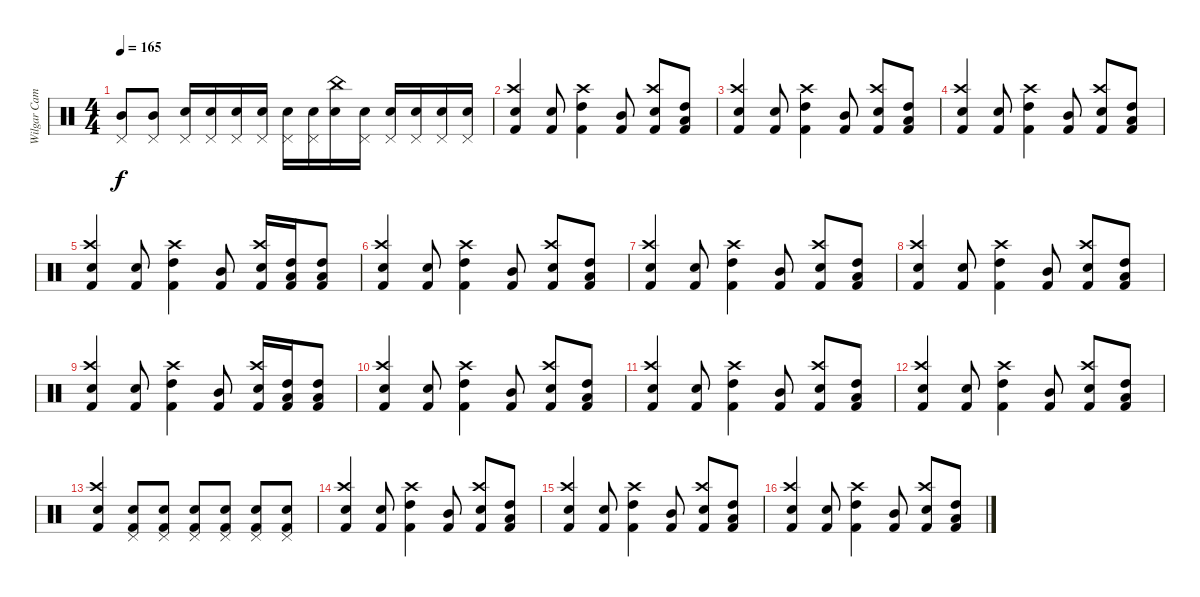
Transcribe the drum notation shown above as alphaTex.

\track ("Wilgar Campbell" "Wilgar Cam") {instrument percussion}
\staff {score}
\articulation defaults
\ts (4 4)
\tempo 165
\clef neutral
\ks c
("Pedal Hi-Hat (hit)" "Mid Tom (hit)").8{dy f} ("Pedal Hi-Hat (hit)" "Mid Tom (hit)").8 ("Pedal Hi-Hat (hit)" "Electric Snare (hit)").16 ("Pedal Hi-Hat (hit)" "Electric Snare (hit)").16 ("Pedal Hi-Hat (hit)" "Electric Snare (hit)").16 ("Pedal Hi-Hat (hit)" "Electric Snare (hit)").16 ("Pedal Hi-Hat (hit)" "Electric Snare (hit)").16 ("Pedal Hi-Hat (hit)" "Electric Snare (hit)").16 ("China (hit)" "Electric Snare (hit)").16 ("Pedal Hi-Hat (hit)" "Electric Snare (hit)").16 ("Pedal Hi-Hat (hit)" "Electric Snare (hit)").16 ("Pedal Hi-Hat (hit)" "Electric Snare (hit)").16 ("Pedal Hi-Hat (hit)" "Electric Snare (hit)").16 ("Pedal Hi-Hat (hit)" "Electric Snare (hit)").16 |
("Crash high (hit)" "Electric Snare (hit)" "Kick (hit) 2").4 ("Snare (hit) 2" "Kick (hit) 2").8 ("Crash high (hit)" "High Tom (hit)" "Kick (hit) 2").4 ("Mid Tom (hit)" "Kick (hit) 2").8 ("Crash high (hit)" "Electric Snare (hit)" "Kick (hit) 2").8 ("High Tom (hit)" "Kick (hit) 2" "Low Tom (hit)").8 |
("Crash high (hit)" "Electric Snare (hit)" "Kick (hit) 2").4 ("Snare (hit) 2" "Kick (hit) 2").8 ("Crash high (hit)" "High Tom (hit)" "Kick (hit) 2").4 ("Mid Tom (hit)" "Kick (hit) 2").8 ("Crash high (hit)" "Electric Snare (hit)" "Kick (hit) 2").8 ("High Tom (hit)" "Kick (hit) 2" "Low Tom (hit)").8 |
("Crash high (hit)" "Electric Snare (hit)" "Kick (hit) 2").4 ("Snare (hit) 2" "Kick (hit) 2").8 ("Crash high (hit)" "High Tom (hit)" "Kick (hit) 2").4 ("Mid Tom (hit)" "Kick (hit) 2").8 ("Crash high (hit)" "Electric Snare (hit)" "Kick (hit) 2").8 ("High Tom (hit)" "Kick (hit) 2" "Low Tom (hit)").8 |
("Crash high (hit)" "Electric Snare (hit)" "Kick (hit) 2").4 ("Snare (hit) 2" "Kick (hit) 2").8 ("Crash high (hit)" "High Tom (hit)" "Kick (hit) 2").4 ("Mid Tom (hit)" "Kick (hit) 2").8 ("Crash high (hit)" "Electric Snare (hit)" "Kick (hit) 2").16 ("High Tom (hit)" "Kick (hit) 2" "Low Tom (hit)").16 ("High Tom (hit)" "Kick (hit) 2" "Low Tom (hit)").8 |
("Crash high (hit)" "Electric Snare (hit)" "Kick (hit) 2").4 ("Snare (hit) 2" "Kick (hit) 2").8 ("Crash high (hit)" "High Tom (hit)" "Kick (hit) 2").4 ("Mid Tom (hit)" "Kick (hit) 2").8 ("Crash high (hit)" "Electric Snare (hit)" "Kick (hit) 2").8 ("High Tom (hit)" "Kick (hit) 2" "Low Tom (hit)").8 |
("Crash high (hit)" "Electric Snare (hit)" "Kick (hit) 2").4 ("Snare (hit) 2" "Kick (hit) 2").8 ("Crash high (hit)" "High Tom (hit)" "Kick (hit) 2").4 ("Mid Tom (hit)" "Kick (hit) 2").8 ("Crash high (hit)" "Electric Snare (hit)" "Kick (hit) 2").8 ("High Tom (hit)" "Kick (hit) 2" "Low Tom (hit)").8 |
("Crash high (hit)" "Electric Snare (hit)" "Kick (hit) 2").4 ("Snare (hit) 2" "Kick (hit) 2").8 ("Crash high (hit)" "High Tom (hit)" "Kick (hit) 2").4 ("Mid Tom (hit)" "Kick (hit) 2").8 ("Crash high (hit)" "Electric Snare (hit)" "Kick (hit) 2").8 ("High Tom (hit)" "Kick (hit) 2" "Low Tom (hit)").8 |
("Crash high (hit)" "Electric Snare (hit)" "Kick (hit) 2").4 ("Snare (hit) 2" "Kick (hit) 2").8 ("Crash high (hit)" "High Tom (hit)" "Kick (hit) 2").4 ("Mid Tom (hit)" "Kick (hit) 2").8 ("Crash high (hit)" "Electric Snare (hit)" "Kick (hit) 2").16 ("High Tom (hit)" "Kick (hit) 2" "Low Tom (hit)").16 ("High Tom (hit)" "Kick (hit) 2" "Low Tom (hit)").8 |
("Crash high (hit)" "Electric Snare (hit)" "Kick (hit) 2").4 ("Snare (hit) 2" "Kick (hit) 2").8 ("Crash high (hit)" "High Tom (hit)" "Kick (hit) 2").4 ("Mid Tom (hit)" "Kick (hit) 2").8 ("Crash high (hit)" "Electric Snare (hit)" "Kick (hit) 2").8 ("High Tom (hit)" "Kick (hit) 2" "Low Tom (hit)").8 |
("Crash high (hit)" "Electric Snare (hit)" "Kick (hit) 2").4 ("Snare (hit) 2" "Kick (hit) 2").8 ("Crash high (hit)" "High Tom (hit)" "Kick (hit) 2").4 ("Mid Tom (hit)" "Kick (hit) 2").8 ("Crash high (hit)" "Electric Snare (hit)" "Kick (hit) 2").8 ("High Tom (hit)" "Kick (hit) 2" "Low Tom (hit)").8 |
("Crash high (hit)" "Electric Snare (hit)" "Kick (hit) 2").4 ("Snare (hit) 2" "Kick (hit) 2").8 ("Crash high (hit)" "High Tom (hit)" "Kick (hit) 2").4 ("Mid Tom (hit)" "Kick (hit) 2").8 ("Crash high (hit)" "Electric Snare (hit)" "Kick (hit) 2").8 ("High Tom (hit)" "Kick (hit) 2" "Low Tom (hit)").8 |
("Crash high (hit)" "Electric Snare (hit)" "Kick (hit) 2").4 ("Pedal Hi-Hat (hit)" "Snare (hit) 2" "Kick (hit) 2").8 ("Pedal Hi-Hat (hit)" "Snare (hit) 2" "Kick (hit) 2").8 ("Pedal Hi-Hat (hit)" "Snare (hit) 2" "Kick (hit) 2").8 ("Pedal Hi-Hat (hit)" "Snare (hit) 2" "Kick (hit) 2").8 ("Pedal Hi-Hat (hit)" "Snare (hit) 2" "Kick (hit) 2").8 ("Pedal Hi-Hat (hit)" "Snare (hit) 2" "Kick (hit) 2").8 |
("Crash high (hit)" "Electric Snare (hit)" "Kick (hit) 2").4 ("Snare (hit) 2" "Kick (hit) 2").8 ("Crash high (hit)" "High Tom (hit)" "Kick (hit) 2").4 ("Mid Tom (hit)" "Kick (hit) 2").8 ("Crash high (hit)" "Electric Snare (hit)" "Kick (hit) 2").8 ("High Tom (hit)" "Kick (hit) 2" "Low Tom (hit)").8 |
("Crash high (hit)" "Electric Snare (hit)" "Kick (hit) 2").4 ("Snare (hit) 2" "Kick (hit) 2").8 ("Crash high (hit)" "High Tom (hit)" "Kick (hit) 2").4 ("Mid Tom (hit)" "Kick (hit) 2").8 ("Crash high (hit)" "Electric Snare (hit)" "Kick (hit) 2").8 ("High Tom (hit)" "Kick (hit) 2" "Low Tom (hit)").8 |
("Crash high (hit)" "Electric Snare (hit)" "Kick (hit) 2").4 ("Snare (hit) 2" "Kick (hit) 2").8 ("Crash high (hit)" "High Tom (hit)" "Kick (hit) 2").4 ("Mid Tom (hit)" "Kick (hit) 2").8 ("Crash high (hit)" "Electric Snare (hit)" "Kick (hit) 2").8 ("High Tom (hit)" "Kick (hit) 2" "Low Tom (hit)").8
